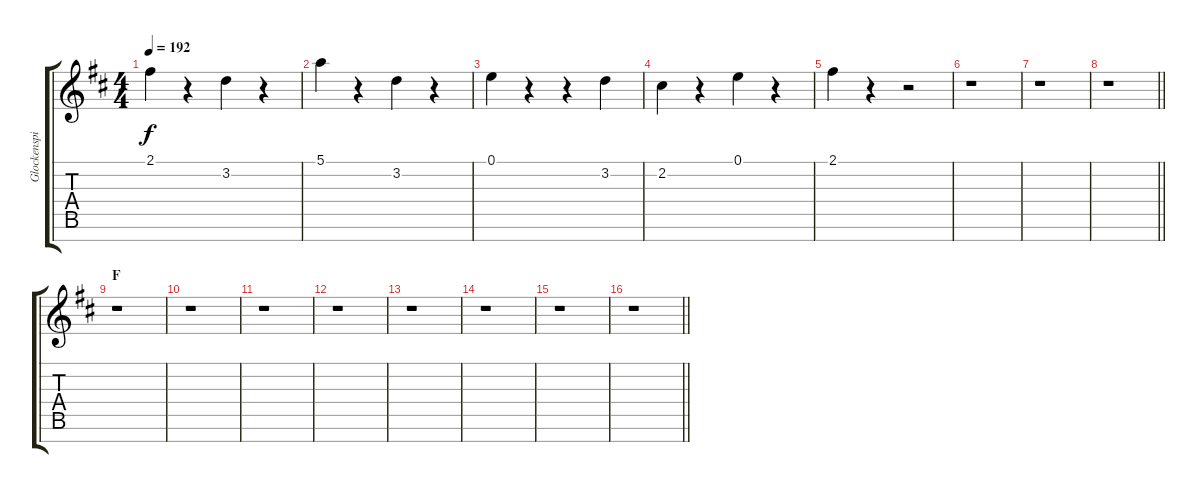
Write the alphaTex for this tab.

\track ("Glockenspiel" "Glockenspi") {instrument vibraphone}
\staff {score tabs}
\tuning (E5 B4 G4 D4 A3 E3 B2) {hide}
\ts (4 4)
\tempo 192
\clef g2
\ks d
2.1.4{dy f} r.4 3.2.4 r.4 |
5.1.4 r.4 3.2.4 r.4 |
0.1.4 r.4 r.4 3.2.4 |
2.2.4 r.4 0.1.4 r.4 |
2.1.4 r.4 r.2 |
r.1 |
r.1 |
\barLineRight lightlight
r.1 |
\section ("" "F")
r.1 |
r.1 |
r.1 |
r.1 |
r.1 |
r.1 |
r.1 |
\barLineRight lightlight
r.1
